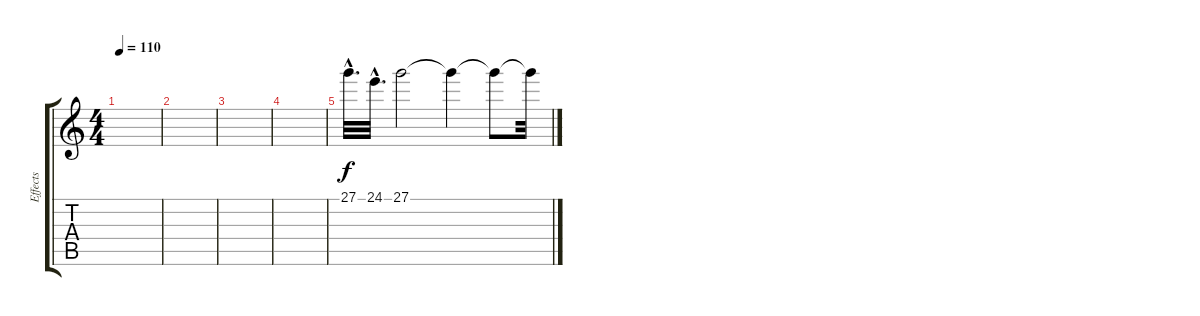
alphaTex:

\track ("Effects" "Effects") {instrument fx3crystal}
\staff {score tabs}
\tuning (E4 B3 G3 D3 A2 E2) {hide}
\ts (4 4)
\tempo 110
\clef g2
\ks c
|
|
|
|
27.1{hac}.32{d} 24.1{hac}.32{d} 27.1.2 27.1{t}.4 27.1{t}.8 27.1{t}.32
